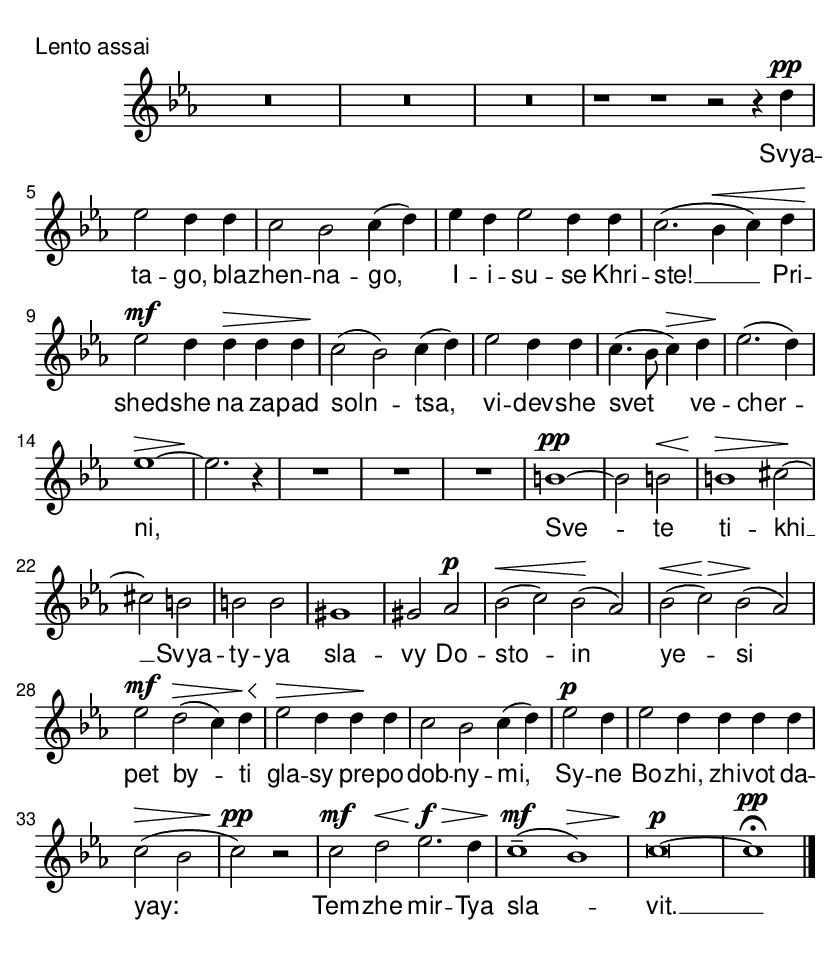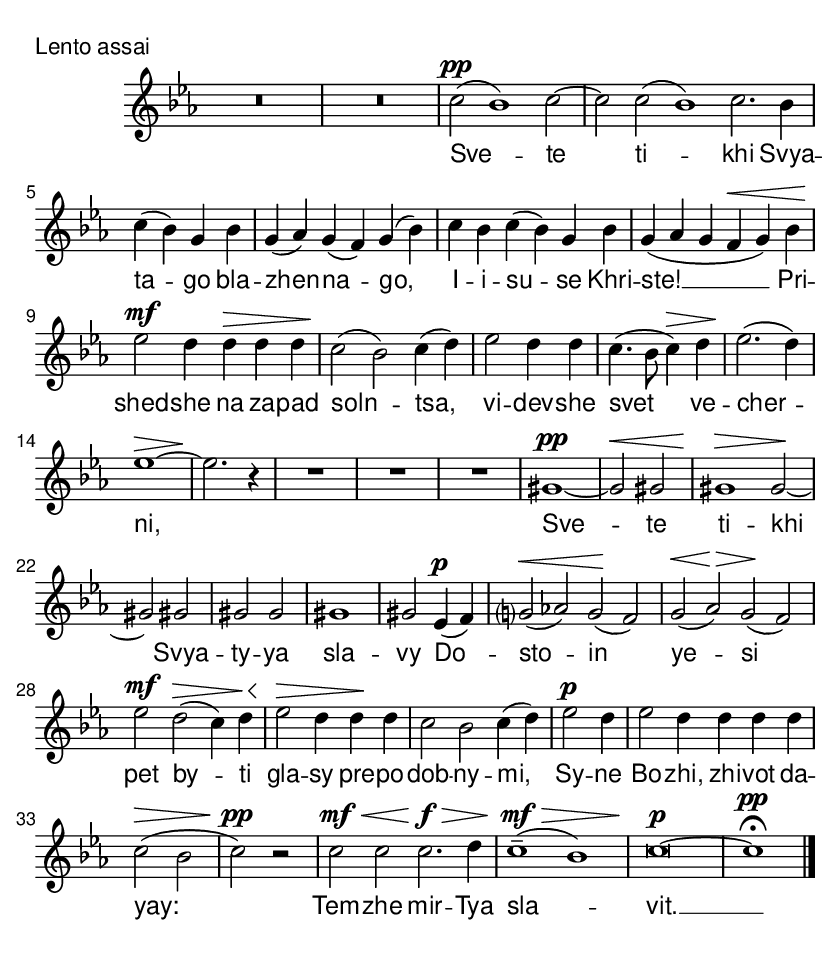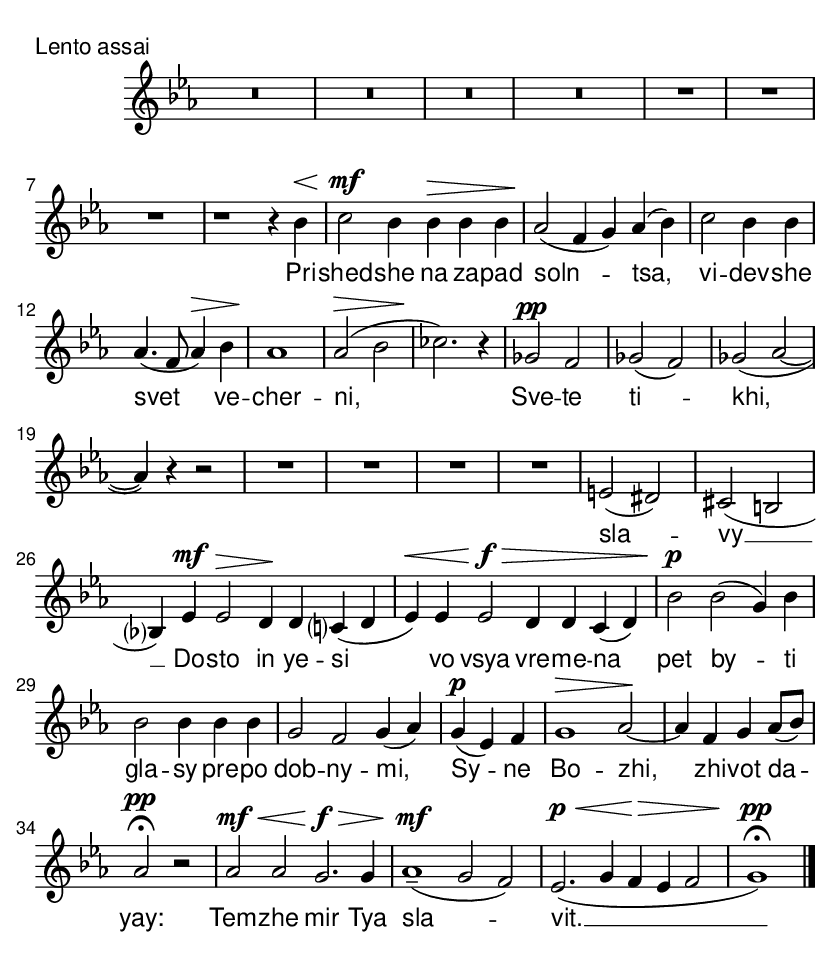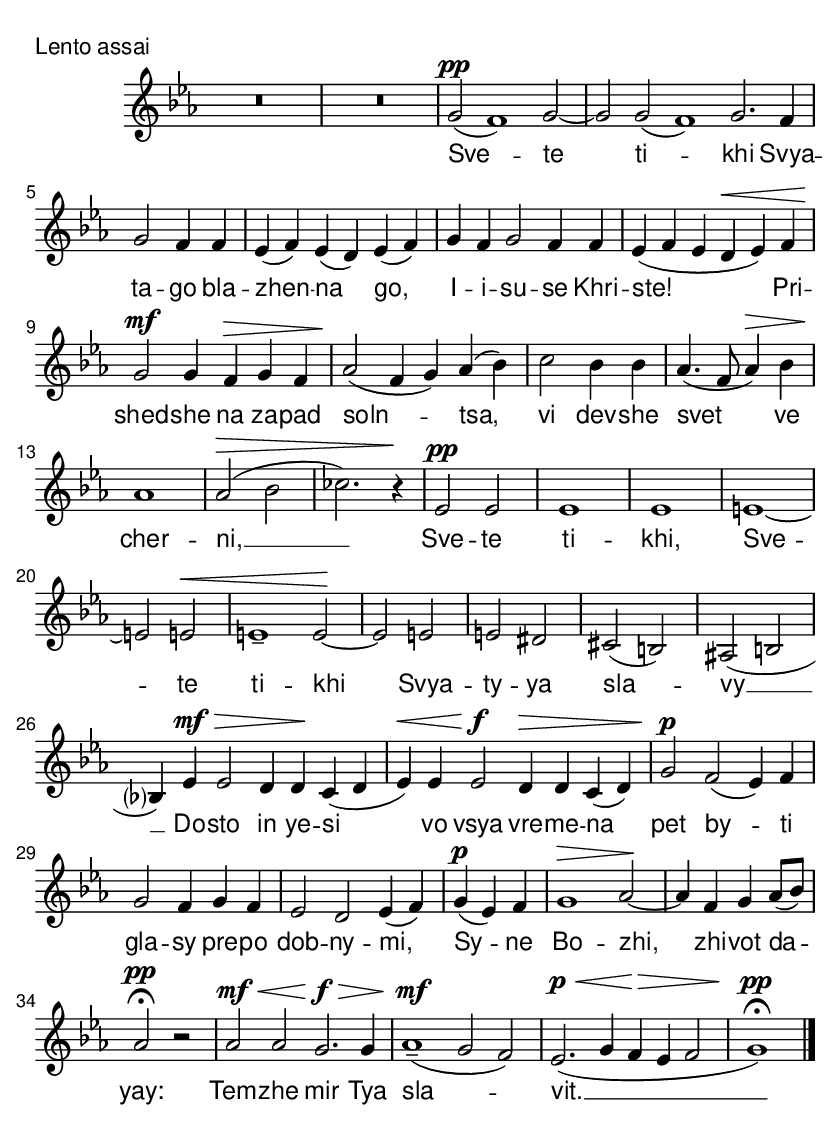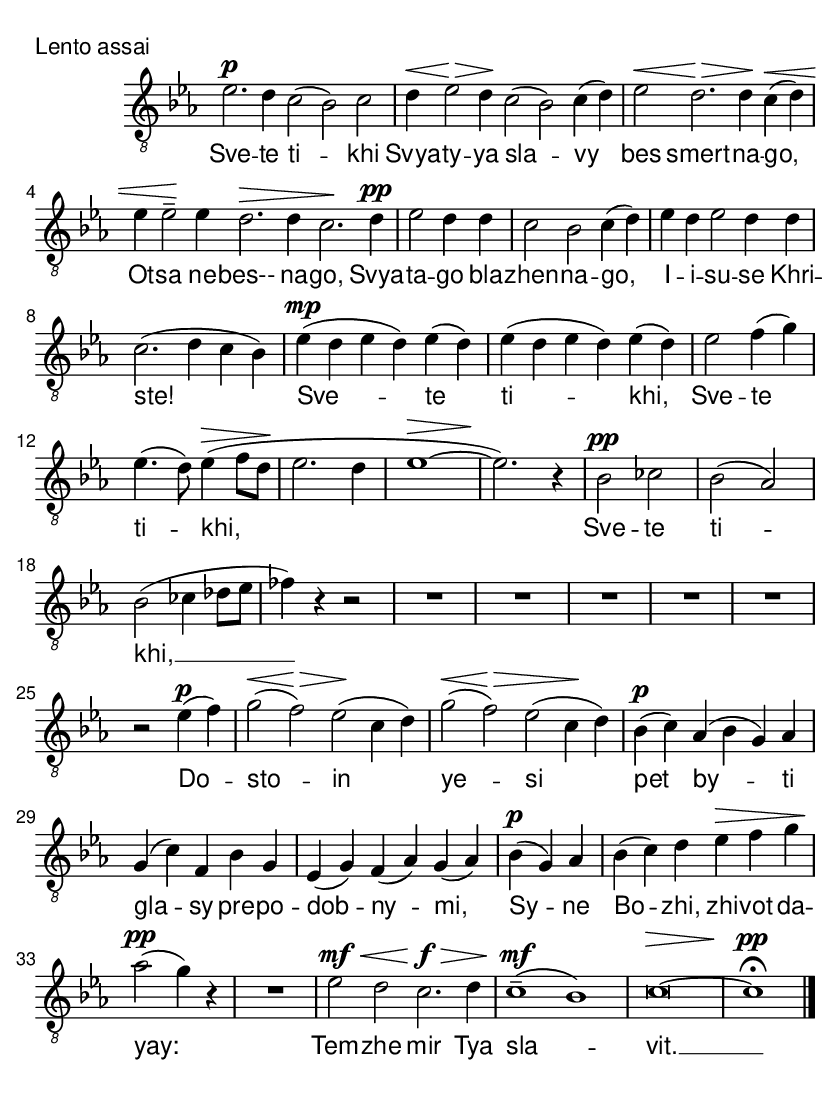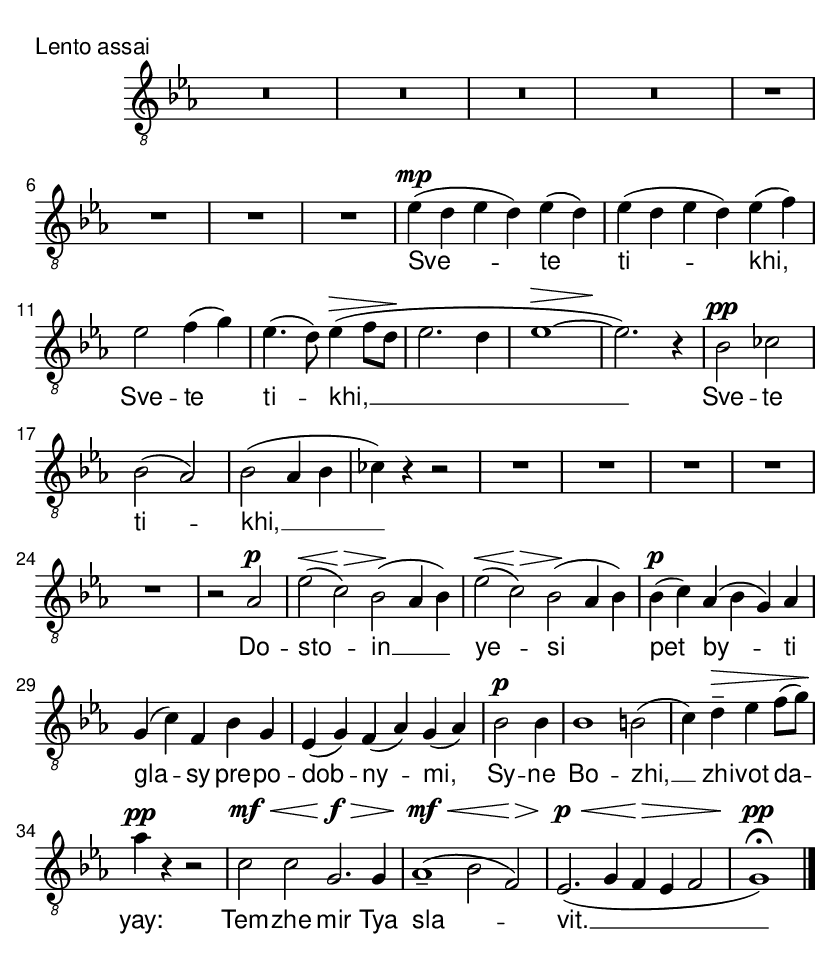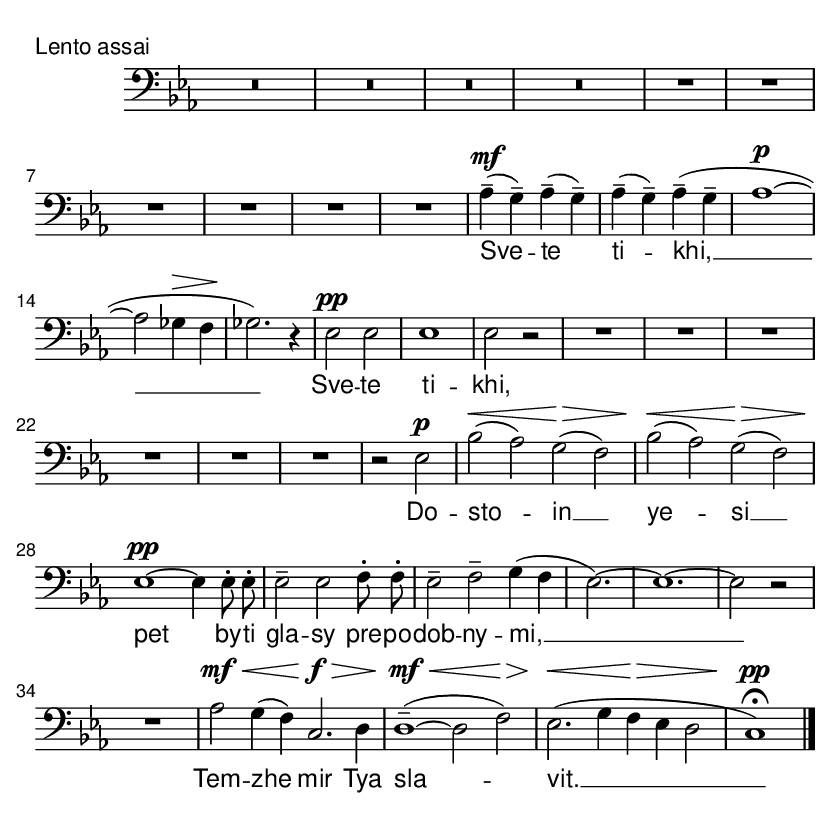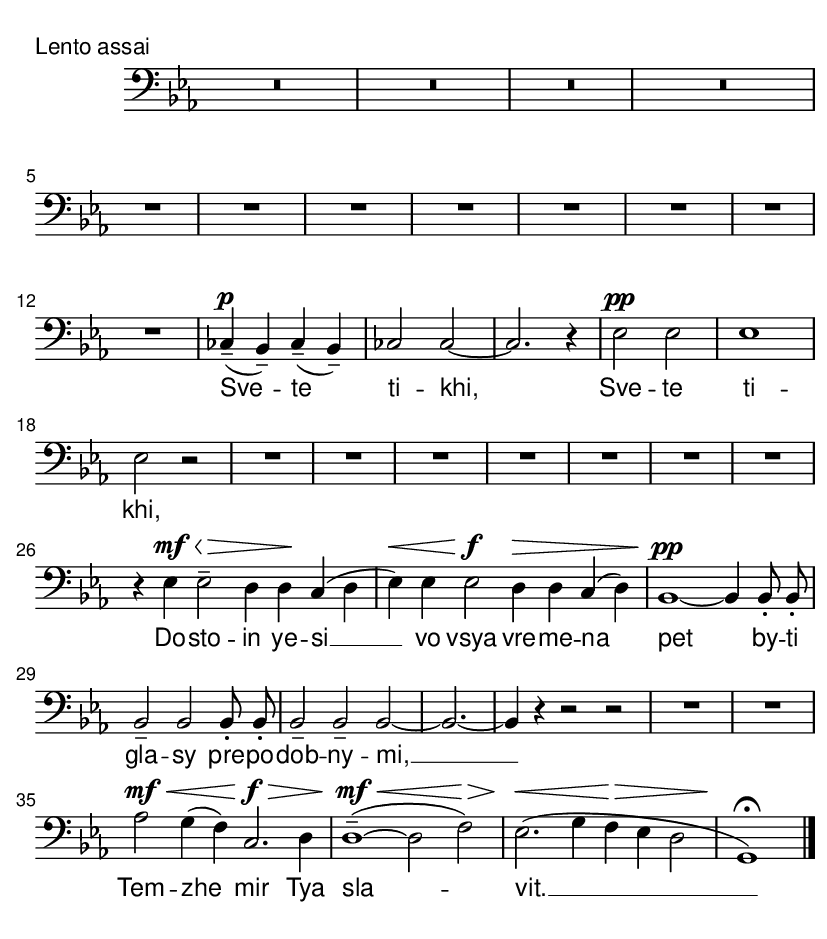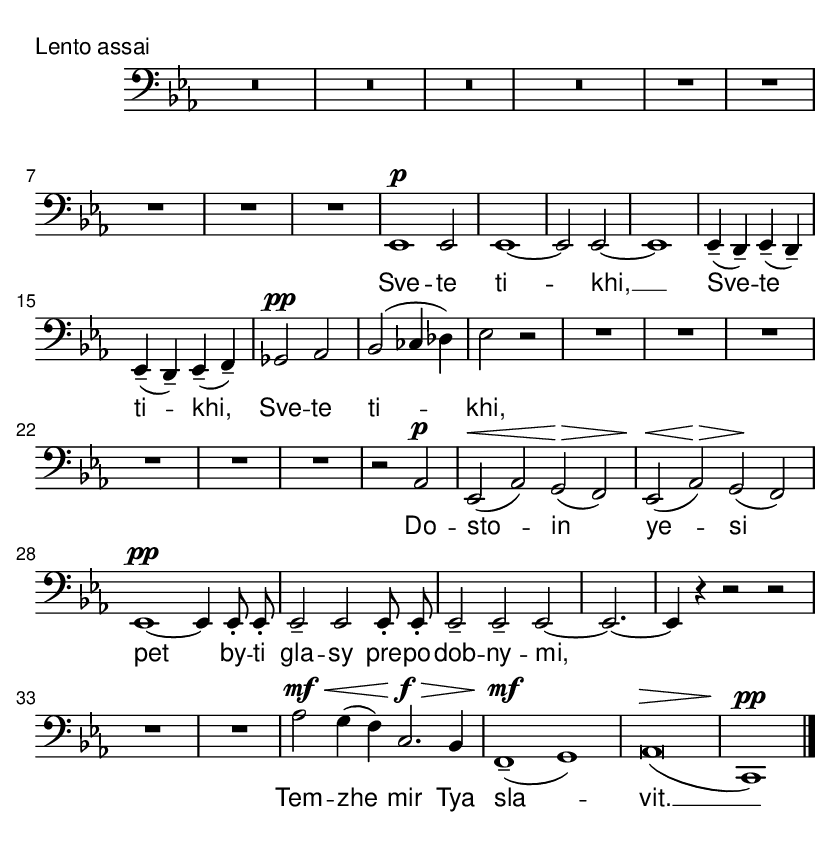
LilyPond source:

\version "2.18.2"


\header {

  meter = "Lento assai"
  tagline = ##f
}


\paper {
  paper-height = 220\mm
  paper-width = 140\mm
  top-margin = 8\mm
  bottom-margin = 2\mm
  left-margin = 6\mm
  right-margin = 2\mm


  fonts = #
  (make-pango-font-tree
   "'Noto Sans', Helvetica, Arial, sans-serif"
   "'Noto Sans', Helvetica, Arial, sans-serif"
   "'Inconsolata', 'Courier New', monospace"
   (/ (* staff-height pt) 2.5))

}

global = {
  \key es \major
  \numericTimeSignature
  %\compressFullBarRests
  \dynamicUp
  \autoBeamOff
  \accidentalStyle "modern-voice-cautionary"
  \override Score.TimeSignature #'stencil = ##f
}

obreak = {}




sopranoOneVoice = \relative c'' {
  \global
  \time 5/2 R2*5 | 
  \time 5/2 R2*5 | 
  \time 4/2 R1*2 | 
  \time 6/2 r1 r1 r2 r4 d4 \pp \obreak |

  \time 4/4 es2 d4  d4 | 
  \time 3/2  c2 bes2 c4 ( d4 ) | 
  \time 3/2  es4 d4 es2 d4 d4 | 
  c2. ( bes4 \< c4 ) d4 | 
  es2 \! \mf d4 d4 \> d4 d4 | 
  c2 \! ( bes2 ) c4 ( d4 ) \obreak |

  \time 4/4 es2 d4  d4 | 
  c4. ( bes8 c4 \> ) d4 | 
  es2. \! ( d4 ) | 
  es1 \> ~ | 
  es2. \! r4  | 
  R1*2 \obreak |

  \time 4/4 R1 | 
  b1 \pp ~ | 
  b2 b2 \< | 
  \time 3/2  | 
  b1 \> cis2 \! ~ | 
  \time 4/4  cis2 \! b2 | 
  b2 b2 | 
  gis1 | 
  gis2 as2 \p \obreak |

  \time 4/2 | 
  bes2 \< ( c2 ) bes2 \! ( as2 ) | 
  bes2 \< ( c2 \> ) bes2 \! ( as2 \! ) | 
  \time 3/2  | 
  es'2 \mf d2 \> ( c4 ) d4 \< | 
  \time 5/4  | 
  es2 \> d4  d4 \! d4 | 
  \time 3/2  c2 bes2 c4 ( d4 ) \obreak |

  \time 3/4   es2 \p d4 | 
  \time 3/2  es2 d4 d4 d4 d4 | 
  \time 4/4    c2 \> ( bes2 | 
  c2 \! \pp ) r2 | 
  \time 4/2    c2 \mf d2 \< es2. \f \> d4 | 
  \time 4/2  | 
  c1 \mf ( -- bes1  \> ) | 
  \time 4/2  c\breve \p ~ | 
  \time 4/4  c1  \pp \fermata \bar "|."


}

sopranoOneVerse = \lyricmode {
  Svya --
  ta -- "go,"  bla -- zhen -- na -- "go," I -- i -- su -- se Khri -- "ste!" __ Pri -- shed -- she na za -- pad soln -- "tsa,"

  vi -- dev -- she  svet ve -- cher -- "ni,"

  Sve -- te ti -- khi __ Svya -- ty -- ya sla -- vy Do --

  sto -- in ye -- si pet by --
  ti gla -- sy pre -- po -- dob -- ny -- "mi,"

  Sy -- ne Bo -- "zhi," zhi -- vot da -- "yay:" Tem -- zhe  mir -- Tya sla -- vit. __

}



sopranoTwoVoice = \relative c'' {
  \global

  \time 5/2 R2*5 | 
  \time 5/2  R2*5 | 
  \time 4/2  | 
  c2 \pp ( bes1 ) c2 ~ | 
  \time 6/2  c2 c2 ( bes1 ) c2. bes4  \obreak |

  \time 4/4 c4 (
  bes4 ) g4 bes4 | 
  \time 3/2  g4 ( as4 ) g4 ( f4 ) g4 ( bes4 ) | 
  \time 3/2  c4 bes4 c4 ( bes4 ) g4 bes4 | 
  g4 ( as4 g4 f4 \< g4 ) bes4 | 
  es2 \! \mf d4 d4 \> d4 d4 | 
  c2 \! ( bes2 ) c4 ( d4 ) \obreak |

  \time 4/4 es2 d4  d4 | 
  c4. ( bes8 c4 \> ) d4 | 
  es2. \! ( d4 ) | 
  es1 \> ~ | 
  es2.\! r4  | 
  R1*2 \obreak |

  \time 4/4 R1 | 
  gis,1 \pp ~ | 
  gis2 \< gis2 | 
  \time 3/2  gis1 \> gis2 \! ~ | 
  \time 4/4  gis2 gis2 | 
  gis2 gis2 | 
  gis1 | 
  gis2 es4 \p ( f4 ) \obreak |

  \time 4/2 | 
  g!2 \< ( as!2 ) g2 \! ( f2 ) | 
  g2 \< ( as2 \> ) g2 \! ( f2 \! ) | 
  \time 3/2  | 
  es'2 \mf d2 \> ( c4 ) d4 \< | 
  \time 5/4  | 
  es2 \> d4 d4 \! d4  | 
  \time 3/2  c2 bes2 c4 ( d4 ) \obreak |

  \time 3/4  es2 \p d4 | 
  \time 3/2  es2 d4 d4 d4 d4 | 
  \time 4/4   c2 \> ( bes2 | 
  c2 \! \pp ) r2 | 
  \time 4/2    c2 \mf \< c2 c2. \f \> d4 | 
  \time 4/2  c1 \mf \> ( -- bes1  ) | 
  \time 4/2  c\breve \p ~ | 
  \time 4/4  c1  \pp \fermata \bar "|."


}

sopranoTwoVerse = \lyricmode {

  Sve -- te ti -- khi Svya --

  ta -- go bla -- zhen -- na -- "go," I -- i -- su -- se Khri -- "ste!" __ Pri -- shed -- she na
  za -- pad soln -- "tsa,"

  vi -- dev -- she svet ve -- cher -- "ni,"

  Sve -- te ti -- khi Svya -- ty -- ya sla -- vy Do --

  sto -- in ye -- si pet by --   ti gla -- sy pre -- po -- dob -- ny -- "mi,"

  Sy -- ne Bo -- "zhi," zhi -- vot da -- "yay:" Tem -- zhe  mir -- Tya sla -- vit. __

}




altoOneVoice = \relative c'' {
  \global
  \time 5/2 R2*5 | 
  \time 5/2  R2*5 | 
  \time 4/2  R1*2 | 
  \time 6/2  R2*6 \obreak |

  \time 4/4 R1 | 
  \time 3/2  R1. | 
  \time 3/2  R1. | 
  r1  r4 bes4 \< | 
  c2 \mf bes4  bes4 \> bes4 bes4 | 
  as2 \! ( f4 g4 ) as4 ( bes4 ) \obreak |

  \time 4/4 c2 bes4  bes4 | 
  as4. ( f8 as4 \> ) bes4 | 
  as1 \! | 
  as2 \> ( bes2 | 
  ces2. ) \! r4  | 
  ges2 \pp f2 | 
  ges2 ( f2 ) \obreak |

  ges2 ( as2 ~ | 
  as4 ) r4 r2 | 
  R1 | 
  \time 3/2  R1. | 
  \time 4/4  R1*2 | 
  e2 ( dis2 ) | 
  cis2( b2 \obreak |

  \time 4/2 bes4 )  es4 \mf  es2 \> d4 \! d4  c4 ( d4 | 
  es4 \< ) es4 es2 \f \> d4 d4 c4 ( d4 ) | 
  \time 3/2  | 
  bes'2 \p bes2 ( g4 ) bes4 | 
  \time 5/4  bes2 bes4 bes4 bes4 | 
  \time 3/2  g2 f2 g4 ( as4 ) \obreak |

  \time 3/4  g4 \p ( es4 ) f4 | 
  \time 3/2   g1 \> as2 \! ~ | 
  \time 4/4  as4 f4 g4 as8 [( bes8 ]) | 
  as2 \pp \fermata r2 | 
  \time 4/2  as2 \mf \< as2 g2. \f \> g4 | 
  \time 4/2  | 
  as1 \mf ( -- g2 f2 ) | 
  \time 4/2  | 
  es2. \p \< ( g4 f4 \> es4 f2 | 
  \time 4/4  g1 \pp ) \fermata \bar "|."





}

altoOneVerse = \lyricmode {
  Pri -- shed -- she na za -- pad soln -- "tsa,"

  vi -- dev -- she svet ve -- cher -- "ni," Sve -- te ti --
  "khi," sla -- vy __

  Do -- sto in ye -- si vo vsya vre -- me -- na pet by -- ti gla -- sy pre -- po dob -- ny -- "mi,"

  Sy -- ne Bo -- "zhi," zhi -- vot da -- "yay:" Tem -- zhe  mir Tya sla -- "vit." __

}



altoTwoVoice = \relative c'' {
  \global
  \time 5/2 R2*5 | 
  \time 5/2  R2*5 | 
  \time 4/2    g2 \pp ( f1 ) g2 ~ | 
  \time 6/2  g2 g2 ( f1 ) g2. f4  \obreak |

  \time 4/4 g2 f4 f4  | 
  \time 3/2  es4 ( f4 ) es4 ( d4 ) es4 ( f4 ) | 
  \time 3/2  g4 f4 g2 f4 f4 | 
  es4 ( f4 es4 d4 \< es4 ) f4 | 
  g2 \! \mf g4 f4 \> g4 f4 | 
  as2 \! ( f4 g4 ) as4 ( bes4 ) \obreak |

  \time 4/4 c2 bes4  bes4 | 
  as4. ( f8 as4 \> ) bes4 | 
  as1 \! | 
  as2 \> \> ( bes2 | 
  ces2. ) r4 \! \! | 
  es,2 \pp es2 | 
  es1 \obreak |

  es1 | 
  e1 ~ | 
  e2 e2 \< | 
  \time 3/2  e1 -- e2 \! ~ | 
  \time 4/4  e2 e2 | 
  e2 dis2 | 
  cis2 ( b2 ) | 
  ais2 ( b2 \obreak |

  \time 4/2 bes4 ) es4  \mf \> es2 d4 d4 \! c4 ( d4 | 
  es4 \< ) es4 es2 \f d4 \> d4 c4 ( d4 ) | 
  \time 3/2    g2 \p f2 ( es4 ) f4 | 
  \time 5/4  g2 f4 g4 f4 | 
  \time 3/2  es2 d2 es4 ( f4 ) \obreak |

  \time 3/4  g4 \p ( es4 ) f4 | 
  \time 3/2   g1 \> as2 \! ~ | 
  \time 4/4  as4 f4 g4 as8 [( bes8 ]) | 
  as2 \pp \fermata r2 | 
  \time 4/2  as2\mf \< as2 g2. \f \> g4 | 
  \time 4/2  | 
  as1 \mf ( -- g2 f2 ) | 
  \time 4/2  | 
  es2. \p \< ( g4 f4 \> es4 f2 | 
  \time 4/4  g1 \pp ) \fermata \bar "|."


}

altoTwoVerse = \lyricmode {
  Sve -- te ti -- khi Svya --

  ta -- go bla -- zhen -- na "go," I -- i -- su -- se Khri -- "ste!"
  Pri -- shed -- she na za -- pad soln -- "tsa,"

  vi dev -- she svet ve cher -- "ni," __ Sve -- te ti --
  "khi," Sve -- te ti -- khi Svya -- ty -- ya sla -- vy __


  Do -- sto in ye -- si vo vsya vre -- me -- na pet by -- ti gla -- sy pre -- po dob -- ny -- "mi,"
  Sy -- ne Bo -- "zhi," zhi -- vot da -- "yay:" Tem -- zhe  mir Tya sla -- "vit." __

}





tenoreOneVoice = \relative c' {
  \global
  \time 5/2  es2. \p d4 c2 ( bes2 ) c2 | % 2
  \time 5/2  d4 \< es2 \> d4 \! c2  ( bes2 ) c4 ( d4 ) | % 3
  \time 4/2   es2 \< d2. \> d4 \! c4 \! \< ( d4 ) | % 4
  \time 6/2  es4 es2 \! -- es4 d2. \> d4 c2. \! d4 \pp \obreak | %p1

  \time 4/4 es2 d4 d4 | % 2
  \time 3/2  c2 bes2 c4 ( d4 ) | % 3
  \time 3/2  es4 d4 es2 d4 d4 | % 4
  c2. ( d4 c4 bes4 ) | % 5
  es4 \mp ( d4 es4 d4 ) es4 ( d4 ) | % 6
  es4 ( d4 es4 d4 ) es4 ( d4 ) \obreak | %p2

  \time 4/4 es2 f4  ( g4 ) | % 2
  es4. ( d8 ) es4 \> ( f8 [ d8 ] | % 3
  es2. \! d4 | % 4
  es1 \> ~ | % 5
  es2. ) \! r4  | % 6
  bes2 \pp ces2 | % 7
  bes2 ( as2 ) \obreak | %p3

  \time 4/4 bes2 (
  ces4 des8 [ es8 ] | % 2
  fes4 ) r4 r2 | % 3
  R1 | % 4
  \time 3/2  R1. | % 5
  \time 4/4  R1*3 | % 8
  r2 es4 \p ( f4 ) \obreak | %p4

  \time 4/2 g2 \< ( f2 \> ) es2 \!( c4 d4 ) | % 2
  g2 \< ( f2 \> ) es2 ( c4 \! d4 ) | % 3
  \time 3/2  | % 3
  bes4 \p ( c4 ) as4 ( bes4 g4 ) as4 | % 4
  \time 5/4  g4 ( c4 ) f,4 bes4 g4 | % 5
  \time 3/2  es4 ( g4 ) f4 ( as4 ) g4 ( as4 ) \obreak | %p5

  \time 3/4 bes4 \p ( g4 ) as4 | % 2
  \time 3/2  bes4 ( c4 ) d4 es4 \> f4 g4 | % 3
  \time 4/4  as2 \pp ( g4 ) r4 | % 4
  R1 | % 5
  \time 4/2  es2\mf \< d2 c2. \> \f d4 | % 6
  \time 4/2   c1 \mf ( -- bes1 ) | % 7
  \time 4/2  c\breve ~ \> | % 8
  \time 4/4  | % 8
  c1 \pp \fermata \bar "|."

}

tenoreOneVerse = \lyricmode {
  Sve -- te ti -- khi Svya -- ty --
  ya sla -- vy bes smert -- na -- "go," Ot -- sa ne -- bes-- na -- "go," Svya --

  ta -- go bla -- zhen -- na -- "go,"
  I -- i -- su -- se Khri -- "ste!" Sve -- te ti -- "khi,"

  Sve -- te ti -- "khi," Sve -- te ti --
  "khi," __  Do --

  sto -- in ye -- si pet by --
  ti gla -- sy pre -- po -- dob -- ny -- "mi,"
  
    Sy -- ne Bo -- "zhi," zhi --
  vot da -- "yay:" Tem -- zhe  mir Tya  sla -- vit. __

}


tenoreTwoVoice = \relative c' {
  \global

  \time 5/2 R2*5 |
  \time 5/2  R2*5 |
  \time 4/2   R2*4 |
  \time 6/2  R2*6 \obreak | %p1

  \time 4/4 R1 |
  \time 3/2  R2*3 |
  \time 3/2  R2*3 |
  R2*3 |
  es4 \mp ( d4 es4 d4 ) es4 ( d4 ) |
  es4 ( d4 es4 d4 ) es4 ( f4 ) \obreak | %p2

  \time 4/4 es2 f4  ( g4 ) |
  es4. ( d8 ) es4 \> ( f8 [ d8 ] |
  es2. \!  d4 |
  es1 \> ~ |
  es2. ) \! r4  |
  bes2 \pp ces2 |
  bes2 ( as2 ) \obreak | %p2

  \time 4/4 bes2 ( as4 bes4 |
  ces4 ) r4 r2 |
  R1 |
  \time 3/2  R1. |
  \time 4/4  R1*3 |
  r2 as2  \p \obreak | %p3

  \time 4/2  es'2 \<  ( c2 \> ) bes2 ( \! as4  bes4 ) |
  es2 \<  ( c2 \> ) bes2 \!  ( as4  bes4 ) |
  \time 3/2  bes4 \p ( c4 ) as4 ( bes4 g4 ) as4 |
  \time 5/4  g4 ( c4 ) f,4 bes4 g4 |
  \time 3/2  es4 ( g4 ) f4 ( as4 ) g4 ( as4 ) \obreak | %p3


  \time 3/4  bes2 \p bes4 |
  \time 3/2  bes1 b2 ( |
  \time 4/4  c4 ) d4 \> -- es4 f8 ( [ g8 \! ) ] |
  as4 \pp r4 r2 |
  \time 4/2  c,2 \mf \< c2 g2. \f \> g4 |
  \time 4/2  as1 ( -- \mf \< bes2 f2 ) \> |
  \time 4/2   es2. \p \< ( g4 f4 \> es4 f2 |
  \time 4/4  g1 \pp ) \fermata \bar "|."

}

tenoreTwoVerse = \lyricmode {

  Sve -- te ti -- "khi,"

  Sve -- te ti -- "khi," __ Sve -- te ti --
  "khi," __ Do -- sto -- in __ ye -- si pet by --  ti gla -- sy pre -- po -- dob -- ny -- "mi,"

  Sy -- ne Bo -- "zhi," __ zhi -- vot da -- "yay:"
  Tem -- zhe  mir Tya sla -- "vit." __

}





bassoOneVoice = \relative c' {
  \global

  \time 5/2 R2*5 | 
  \time 5/2  R2*5 | 
  \time 4/2   R2*4 | 
  \time 6/2  R2*6 \obreak | %p1

  \time 4/4 R1 | 
  \time 3/2  R2*3 | 
  \time 3/2  R2*3 | 
  R2*3 | 
  R2*3 | 
  R2*3 \obreak | %p2

  \time 4/4 as4 \mf ( --  g4 ) -- as4 ( -- g4 ) -- | 
  as4 ( -- g4 ) -- as4 ( -- g4 -- | 
  as1 \p ~ | 
  as2 ges4 \> f4 | 
  ges2. ) \! r4 | 
  es2 \pp es2 | 
  es1  \obreak | %p3

  \time 4/4 es2 r2 | 
  R1*2 | 
  \time 3/2  R1. | 
  \time 4/4  R1*3 | 
  r2 es2 \p \obreak | %p4

  \time 4/2 bes'2 \< ( as2  ) g2 \> ( f2 ) | 
  bes2 \< ( as2 ) g2 \> ( f2 ) | 
  \time 3/2  | 
  es1 \pp ~ es4 es8 -.  es8 -.  | 
  \time 5/4  es2 -- es2 f8 -.  f8 -.  | 
  \time 3/2  es2 -- f2 -- g4 ( f4 \obreak | %p5

  \time 3/4 es2.) ~ | 
  \time 3/2  es1. ~ | 
  \time 4/4  es2 r2 | 
  R1 | 
  \time 4/2  as2\mf \< g4 ( f4 ) c2. \f \> d4 | 
  \time 4/2  d1 ( ~ -- \mf\< d2 f2 \> ) | 
  \time 4/2   es2. \< ( g4 f4  \> es4 d2 | 
  \time 4/4  c1 \pp \! ) \fermata \bar "|."


}

bassoOneVerse = \lyricmode {
  Sve -- te ti -- "khi," __ Sve  -- te ti --
  "khi,"
  Do --
  sto -- in __ ye -- si __ pet by -- ti gla -- sy
  pre -- po -- dob -- ny -- "mi," __
  Tem -- zhe
  mir Tya sla -- "vit." __
}




bassoTwoVoice = \relative c {
  \global
  \time 5/2 R2*5 |
  \time 5/2  R2*5 |
  \time 4/2   R2*4 |
  \time 6/2  R2*6 \obreak | %p1

  \time 4/4 R1 |
  \time 3/2  R2*3 |
  \time 3/2  R2*3 |
  R2*3 |
  R2*3 |
  R2*3 \obreak | %p2

  \time 4/4 R1 |
  R1 |
  ces4 \p ( -- bes4 ) -- ces4 ( -- bes4 ) -- |
  ces2 ces2 ~ |
  ces2. r4 |
  es2 \pp es2 |
  es1 \obreak | %p3

  \time 4/4 es2 r2 |
  R1*2 |
  \time 3/2  R1. |
  \time 4/4  R1*3 |
  R1 \obreak | %p4

  \time 4/2 r4 es4 \mf \< es2 -- \> d4 d4 \! c4 ( d4 |
  es4 \< ) es4 es2 \f d4 \> d4 c4 ( d4 ) |
  \time 3/2   bes1 \pp ~ bes4 bes8 -.  bes8 -.  |
  \time 5/4  bes2 -- bes2 bes8 -.  bes8 -.  |
  \time 3/2  bes2 -- bes2 -- bes2 ~ \obreak | %p4


  \time 3/4  bes2. ~ |
  \time 3/2  bes4 r4 r2 r2 |
  \time 4/4  R1*2 |
  \time 4/2  as'2 \mf \< g4 ( f4 ) c2. \f \> d4 |
  \time 4/2  d1 \mf \< ( ~ -- d2 f2 \>) |
  \time 4/2  es2. \< ( g4 f4  \> es4 d2 |
  \time 4/4  g,1 \! ) \fermata \bar "|."


}

bassoTwoVerse = \lyricmode {
  Sve -- te ti -- "khi," Sve -- te ti --
  "khi,"

  Do -- sto -- in ye -- si __ vo
  vsya vre -- me -- na pet by -- ti gla -- sy pre -- po -- dob -- ny --
  "mi," __

  Tem -- zhe
  mir Tya sla -- "vit." __

}



bassoThreeVoice = \relative c, {
  \global
  \time 5/2 R2*5 |
  \time 5/2  R2*5 |
  \time 4/2   R2*4 |
  \time 6/2  R2*6 \obreak | %p1

  \time 4/4 R1 |
  \time 3/2  R2*3 |
  \time 3/2  R2*3 |
  R2*3 |
  R2*3 |
  es1 \p es2 \obreak | %p2

  \time 4/4 es1 ~ |
  es2 es2 ~ |
  es1 |
  es4 ( -- d4 ) -- es4 ( -- d4 ) -- |
  es4 ( -- d4 ) -- es4 ( -- f4 ) -- |
  ges2 \pp as2 |
  bes2 ( ces4 des4 ) \obreak | %p3

  \time 4/4 es2 r2 |
  R1*2 |
  \time 3/2  R1. |
  \time 4/4  R1*3 |
  r2 as,2 \p \obreak | %p4

  \time 4/2  es2 \< ( as2 ) g2 \> ( f2 ) |
  es2 \< ( as2 \> ) g2 \! ( f2 \! ) |
  \time 3/2  |
  es1 \pp ~ es4 es8 -.  es8 -.  |
  \time 5/4  es2 -- es2 es8 -.  es8 -.  |
  \time 3/2  es2 -- es2 -- es2 ~ \obreak | %p5

  \time 3/4 es2. ~ |
  \time 3/2  es4  r4 r2 r2 |
  \time 4/4  R1*2 |
  \time 4/2  as'2 \mf \< g4 ( f4 ) c2. \f \> bes4 |
  \time 4/2  |
  f1 \mf ( -- g1 ) |
  \time 4/2  as\breve ( \> |
  \time 4/4   c,1 )\pp \bar "|."


}

bassoThreeVerse = \lyricmode {
  Sve -- te
  ti -- "khi," __ Sve -- te ti --
  "khi," Sve -- te ti --
  "khi,"
  Do --
  sto -- in ye -- si pet by -- ti
  gla -- sy pre -- po -- dob -- ny -- "mi,"

  Tem -- zhe
  mir Tya sla -- "vit." __
}


%---------- Soprano-------------------------------
\book {
  \bookOutputName "01_sopranoOne"
  \score {
    \new Staff \with {
    } {\dynamicUp \global  \sopranoOneVoice }
    \addlyrics { \sopranoOneVerse }
  }
}


\book {
  \bookOutputName "02_sopranoTwo"
  \score {
    \new Staff \with {
    } {\dynamicUp \global \sopranoTwoVoice }
    \addlyrics { \sopranoTwoVerse }
  }
}
%---------- Alto -------------------------------
\book {
  \bookOutputName "03_altoOne"
  \score {
    \new Staff \with {
    } {\dynamicUp \global  \altoOneVoice }
    \addlyrics { \altoOneVerse }
  }
}
\book {
  \bookOutputName "04_altoTwo"
  \score {
    \new Staff \with {
    } {\dynamicUp \global  \altoTwoVoice }
    \addlyrics { \altoTwoVerse }
  }
}

%---------- Tenore -------------------------------
\book {
  \bookOutputName "05_tenoreOne"
  \score {
    \new Staff \with {
    } {\dynamicUp \clef "treble_8" \global \tenoreOneVoice }
    \addlyrics { \tenoreOneVerse }
  }
}
\book {
  \bookOutputName "06_tenoreTwo"
  \score {
    \new Staff \with {
    } {\dynamicUp \clef "treble_8" \global  \tenoreTwoVoice }
    \addlyrics { \tenoreTwoVerse }
  }
}

%---------- Basso -------------------------------
\book {
  \bookOutputName "07_bassoOne"
  \score {
    \new Staff \with {
    } {\dynamicUp \clef bass \global  \bassoOneVoice }
    \addlyrics { \bassoOneVerse }
  }
}
\book {
  \bookOutputName "08_bassoTwo"
  \score {
    \new Staff \with {
    } {\dynamicUp \global \clef bass  \bassoTwoVoice }
    \addlyrics { \bassoTwoVerse }
  }
}

\book {
  \bookOutputName "09_bassoThree"
  \score {
    \new Staff \with {
    } {\dynamicUp \global \clef bass  \bassoThreeVoice }
    \addlyrics { \bassoThreeVerse }
  }
}